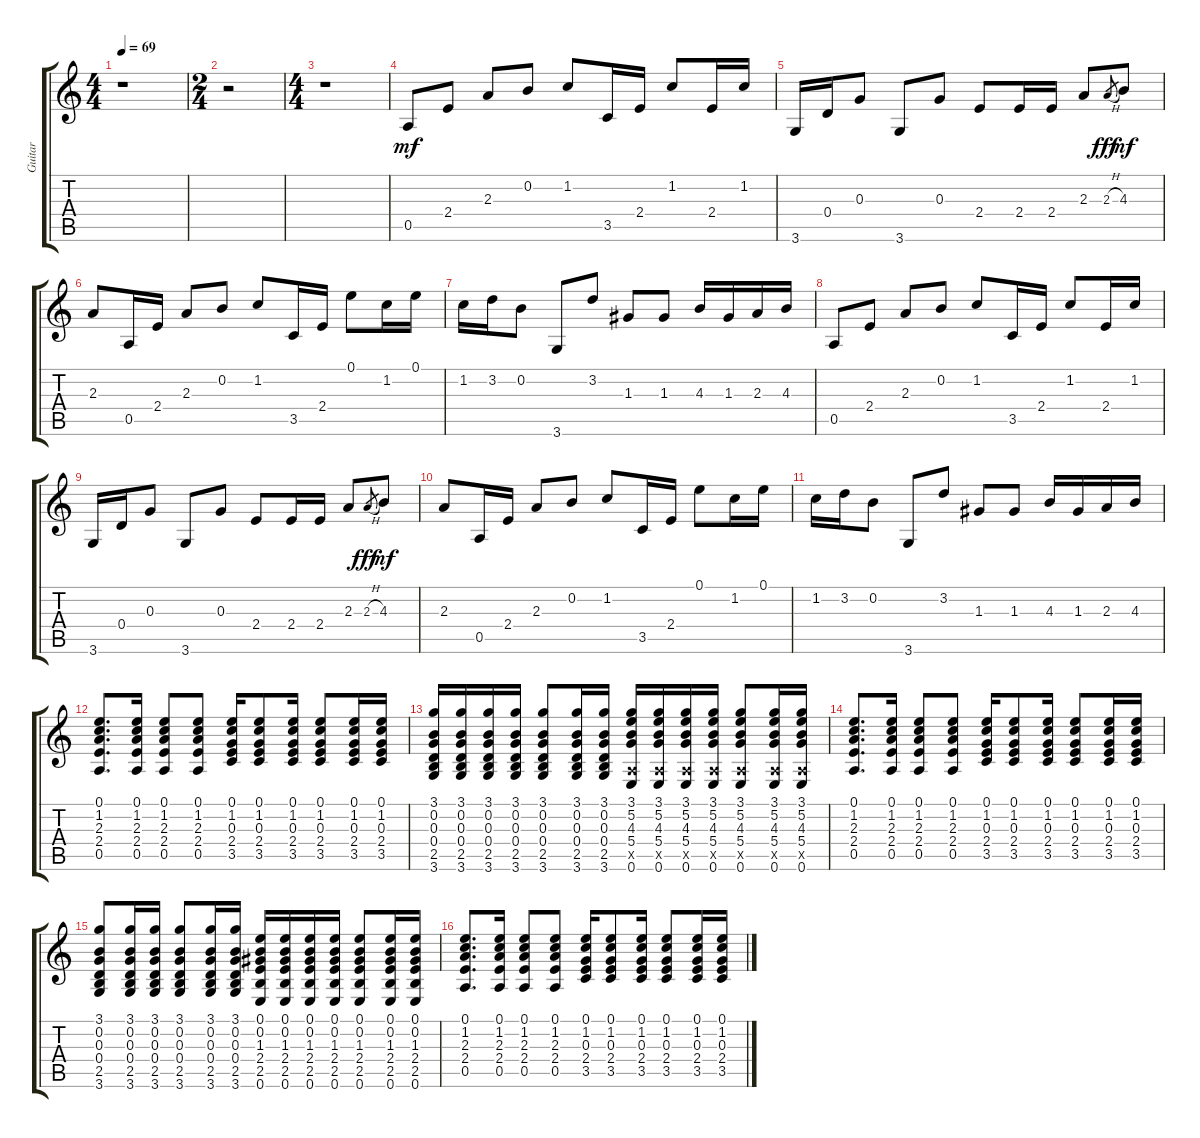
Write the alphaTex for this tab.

\track ("Guitar" "Guitar") {instrument electricguitarclean}
\staff {score tabs}
\tuning (E4 B3 G3 D3 A2 E2) {hide}
\ts (4 4)
\tempo 69
\clef g2
\ks c
r.1{dy mf} |
\ts (2 4)
r.2 |
\ts (4 4)
r.1 |
0.5.8 2.4.8 2.3.8 0.2.8 1.2.8 3.5.16 2.4.16 1.2.8 2.4.16 1.2.16 |
3.6.16 0.4.16 0.3.8 3.6.8 0.3.8 2.4.8 2.4.16 2.4.16 2.3.8 2.3{h}.8{gr dy fff} 4.3.8{dy mf} |
2.3.8 0.5.16 2.4.16 2.3.8 0.2.8 1.2.8 3.5.16 2.4.16 0.1.8 1.2.16 0.1.16 |
1.2.16 3.2.16 0.2.8 3.6.8 3.2.8 1.3.8 1.3.8 4.3.16 1.3.16 2.3.16 4.3.16 |
0.5.8 2.4.8 2.3.8 0.2.8 1.2.8 3.5.16 2.4.16 1.2.8 2.4.16 1.2.16 |
3.6.16 0.4.16 0.3.8 3.6.8 0.3.8 2.4.8 2.4.16 2.4.16 2.3.8 2.3{h}.8{gr dy fff} 4.3.8{dy mf} |
2.3.8 0.5.16 2.4.16 2.3.8 0.2.8 1.2.8 3.5.16 2.4.16 0.1.8 1.2.16 0.1.16 |
1.2.16 3.2.16 0.2.8 3.6.8 3.2.8 1.3.8 1.3.8 4.3.16 1.3.16 2.3.16 4.3.16 |
(0.1 1.2 2.3 2.4 0.5).8{d} (0.1 1.2 2.3 2.4 0.5).16 (0.1 1.2 2.3 2.4 0.5).8 (0.1 1.2 2.3 2.4 0.5).8 (0.1 1.2 0.3 2.4 3.5).16 (0.1 1.2 0.3 2.4 3.5).8 (0.1 1.2 0.3 2.4 3.5).16 (0.1 1.2 0.3 2.4 3.5).8 (0.1 1.2 0.3 2.4 3.5).16 (0.1 1.2 0.3 2.4 3.5).16 |
(3.1 0.2 0.3 0.4 2.5 3.6).16 (3.1 0.2 0.3 0.4 2.5 3.6).16 (3.1 0.2 0.3 0.4 2.5 3.6).16 (3.1 0.2 0.3 0.4 2.5 3.6).16 (3.1 0.2 0.3 0.4 2.5 3.6).8 (3.1 0.2 0.3 0.4 2.5 3.6).16 (3.1 0.2 0.3 0.4 2.5 3.6).16 (3.1 5.2 4.3 5.4 0.5{x} 0.6).16 (3.1 5.2 4.3 5.4 0.5{x} 0.6).16 (3.1 5.2 4.3 5.4 0.5{x} 0.6).16 (3.1 5.2 4.3 5.4 0.5{x} 0.6).16 (3.1 5.2 4.3 5.4 0.5{x} 0.6).8 (3.1 5.2 4.3 5.4 0.5{x} 0.6).16 (3.1 5.2 4.3 5.4 0.5{x} 0.6).16 |
(0.1 1.2 2.3 2.4 0.5).8{d} (0.1 1.2 2.3 2.4 0.5).16 (0.1 1.2 2.3 2.4 0.5).8 (0.1 1.2 2.3 2.4 0.5).8 (0.1 1.2 0.3 2.4 3.5).16 (0.1 1.2 0.3 2.4 3.5).8 (0.1 1.2 0.3 2.4 3.5).16 (0.1 1.2 0.3 2.4 3.5).8 (0.1 1.2 0.3 2.4 3.5).16 (0.1 1.2 0.3 2.4 3.5).16 |
(3.1 0.2 0.3 0.4 2.5 3.6).8 (3.1 0.2 0.3 0.4 2.5 3.6).16 (3.1 0.2 0.3 0.4 2.5 3.6).16 (3.1 0.2 0.3 0.4 2.5 3.6).8 (3.1 0.2 0.3 0.4 2.5 3.6).16 (3.1 0.2 0.3 0.4 2.5 3.6).16 (0.1 0.2 1.3 2.4 2.5 0.6).16 (0.1 0.2 1.3 2.4 2.5 0.6).16 (0.1 0.2 1.3 2.4 2.5 0.6).16 (0.1 0.2 1.3 2.4 2.5 0.6).16 (0.1 0.2 1.3 2.4 2.5 0.6).8 (0.1 0.2 1.3 2.4 2.5 0.6).16 (0.1 0.2 1.3 2.4 2.5 0.6).16 |
(0.1 1.2 2.3 2.4 0.5).8{d} (0.1 1.2 2.3 2.4 0.5).16 (0.1 1.2 2.3 2.4 0.5).8 (0.1 1.2 2.3 2.4 0.5).8 (0.1 1.2 0.3 2.4 3.5).16 (0.1 1.2 0.3 2.4 3.5).8 (0.1 1.2 0.3 2.4 3.5).16 (0.1 1.2 0.3 2.4 3.5).8 (0.1 1.2 0.3 2.4 3.5).16 (0.1 1.2 0.3 2.4 3.5).16
